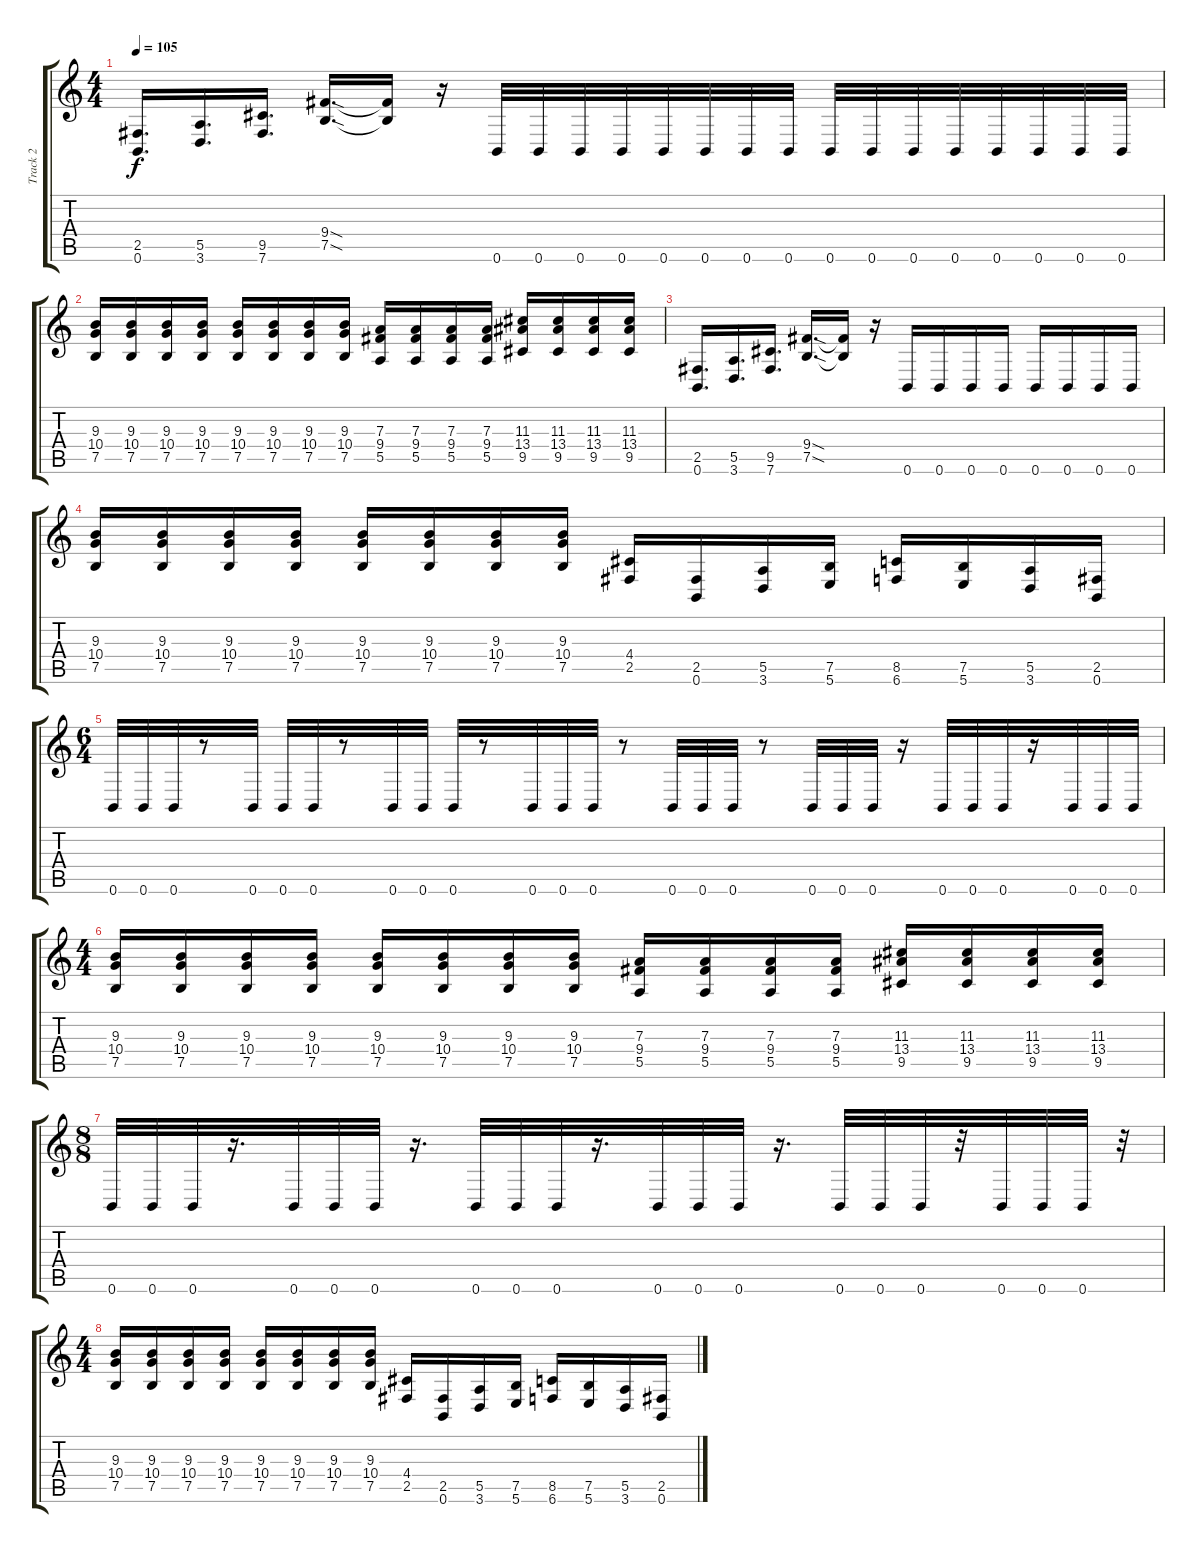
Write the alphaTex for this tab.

\track ("Track 2" "Track 2") {instrument distortionguitar}
\staff {score tabs}
\tuning (B3 Gb3 D3 A2 E2 B1) {hide}
\ts (4 4)
\tempo 105
\clef g2
\ks c
(2.5 0.6).16{d dy f} (5.5 3.6).16{d} (9.5 7.6).16{d} (9.4{sod} 7.5{sod}).16{d} (9.4{t} 7.5{t}).16 r.16 0.6.32 0.6.32 0.6.32 0.6.32 0.6.32 0.6.32 0.6.32 0.6.32 0.6.32 0.6.32 0.6.32 0.6.32 0.6.32 0.6.32 0.6.32 0.6.32 |
(9.3 10.4 7.5).16 (9.3 10.4 7.5).16 (9.3 10.4 7.5).16 (9.3 10.4 7.5).16 (9.3 10.4 7.5).16 (9.3 10.4 7.5).16 (9.3 10.4 7.5).16 (9.3 10.4 7.5).16 (7.3 9.4 5.5).16 (7.3 9.4 5.5).16 (7.3 9.4 5.5).16 (7.3 9.4 5.5).16 (11.3 13.4 9.5).16 (11.3 13.4 9.5).16 (11.3 13.4 9.5).16 (11.3 13.4 9.5).16 |
(2.5 0.6).16{d} (5.5 3.6).16{d} (9.5 7.6).16{d} (9.4{sod} 7.5{sod}).16{d} (9.4{t} 7.5{t}).16 r.16 0.6.16 0.6.16 0.6.16 0.6.16 0.6.16 0.6.16 0.6.16 0.6.16 |
(9.3 10.4 7.5).16 (9.3 10.4 7.5).16 (9.3 10.4 7.5).16 (9.3 10.4 7.5).16 (9.3 10.4 7.5).16 (9.3 10.4 7.5).16 (9.3 10.4 7.5).16 (9.3 10.4 7.5).16 (4.4 2.5).16 (2.5 0.6).16 (5.5 3.6).16 (7.5 5.6).16 (8.5 6.6).16 (7.5 5.6).16 (5.5 3.6).16 (2.5 0.6).16 |
\ts (6 4)
0.6.32 0.6.32 0.6.32 r.8 0.6.32 0.6.32 0.6.32 r.8 0.6.32 0.6.32 0.6.32 r.8 0.6.32 0.6.32 0.6.32 r.8 0.6.32 0.6.32 0.6.32 r.8 0.6.32 0.6.32 0.6.32 r.16 0.6.32 0.6.32 0.6.32 r.16 0.6.32 0.6.32 0.6.32 |
\ts (4 4)
(9.3 10.4 7.5).16 (9.3 10.4 7.5).16 (9.3 10.4 7.5).16 (9.3 10.4 7.5).16 (9.3 10.4 7.5).16 (9.3 10.4 7.5).16 (9.3 10.4 7.5).16 (9.3 10.4 7.5).16 (7.3 9.4 5.5).16 (7.3 9.4 5.5).16 (7.3 9.4 5.5).16 (7.3 9.4 5.5).16 (11.3 13.4 9.5).16 (11.3 13.4 9.5).16 (11.3 13.4 9.5).16 (11.3 13.4 9.5).16 |
\ts (8 8)
0.6.32 0.6.32 0.6.32 r.16{d} 0.6.32 0.6.32 0.6.32 r.16{d} 0.6.32 0.6.32 0.6.32 r.16{d} 0.6.32 0.6.32 0.6.32 r.16{d} 0.6.32 0.6.32 0.6.32 r.32 0.6.32 0.6.32 0.6.32 r.32 |
\ts (4 4)
(9.3 10.4 7.5).16 (9.3 10.4 7.5).16 (9.3 10.4 7.5).16 (9.3 10.4 7.5).16 (9.3 10.4 7.5).16 (9.3 10.4 7.5).16 (9.3 10.4 7.5).16 (9.3 10.4 7.5).16 (4.4 2.5).16 (2.5 0.6).16 (5.5 3.6).16 (7.5 5.6).16 (8.5 6.6).16 (7.5 5.6).16 (5.5 3.6).16 (2.5 0.6).16
